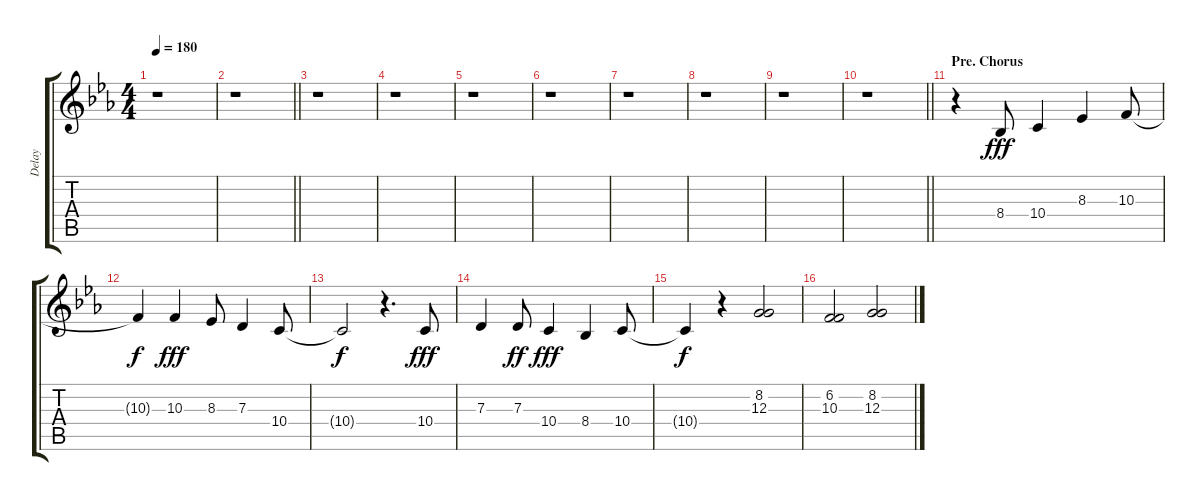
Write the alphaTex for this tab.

\track ("Delay" "Delay") {instrument pad2warm}
\staff {score tabs}
\tuning (E4 B3 G3 D3 A2 E2) {hide}
\ts (4 4)
\tempo 180
\clef g2
\ks eb
r.1{dy f} |
\barLineRight lightlight
r.1 |
\section ("" "")
r.1 |
r.1 |
r.1 |
r.1 |
r.1 |
r.1 |
r.1 |
\barLineRight lightlight
r.1 |
\section ("" "Pre. Chorus")
r.4 8.4.8{dy fff} 10.4.4 8.3.4 10.3.8 |
10.3{t}.4{dy f} 10.3.4{dy fff} 8.3.8 7.3.4 10.4.8 |
10.4{t}.2{dy f} r.4{d} 10.4.8{dy fff} |
7.3.4 7.3.8{dy ff} 10.4.4{dy fff} 8.4.4 10.4.8 |
10.4{t}.4{dy f} r.4 (8.2 12.3).2 |
(6.2 10.3).2 (8.2 12.3).2
